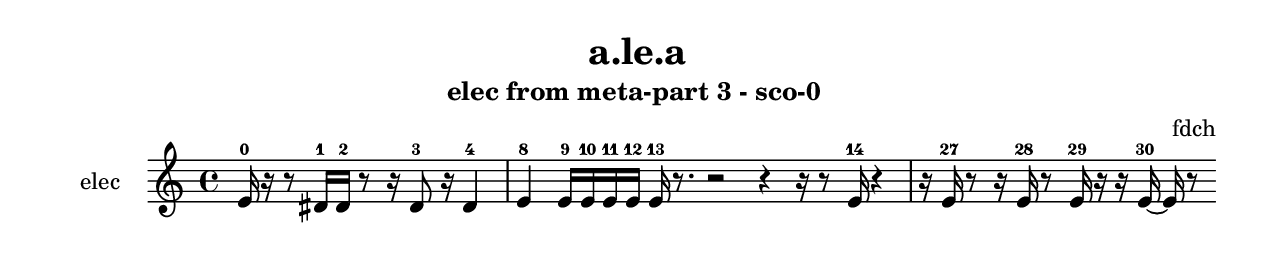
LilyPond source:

\version "2.19.56" 

elec_one_part = \relative c' {

  \time 4/4

  \clef treble 
  % ________________________________________bar 1 :
  e16-0  r16  r8 
  dis16-1  dis16-2  r8 
  r16  dis8-3  r16 
  dis4~-4  |
  % ________________________________________bar 2 :
  e4-8 
  e16-9  e16-10  e16-11  e16-12 
  e16-13  r8.  |
  % ________________________________________bar 2 :
  r2 
  r4 
  r16  r8  e16-14  |
  % ________________________________________bar 3 :
  r4 
  r16  e16-27  r8 
  r16  e16-28  r8  |
  % ________________________________________bar 2 :
  e16-29  r16  r16  e16~-30 
  e16  r8 
}



\header {
  title = "a.le.a"
  subtitle = "elec from meta-part 3 - sco-0 "
  composer = "fdch"
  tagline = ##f
}
\paper {
  max-systems-per-page = #8
}
\score {
  <<
    \set Score.skipBars = ##t
    \new Staff \with { 
      instrumentName = "elec" 
      shortInstrumentName = "el."} 
    {
      <<
        \new Voice {
          \elec_one_part
        }
      >>
    }
  >>
  \layout {
    \mergeDifferentlyHeadedOn
    \mergeDifferentlyDottedOn
    #(set-default-paper-size "letter")
  }
}
